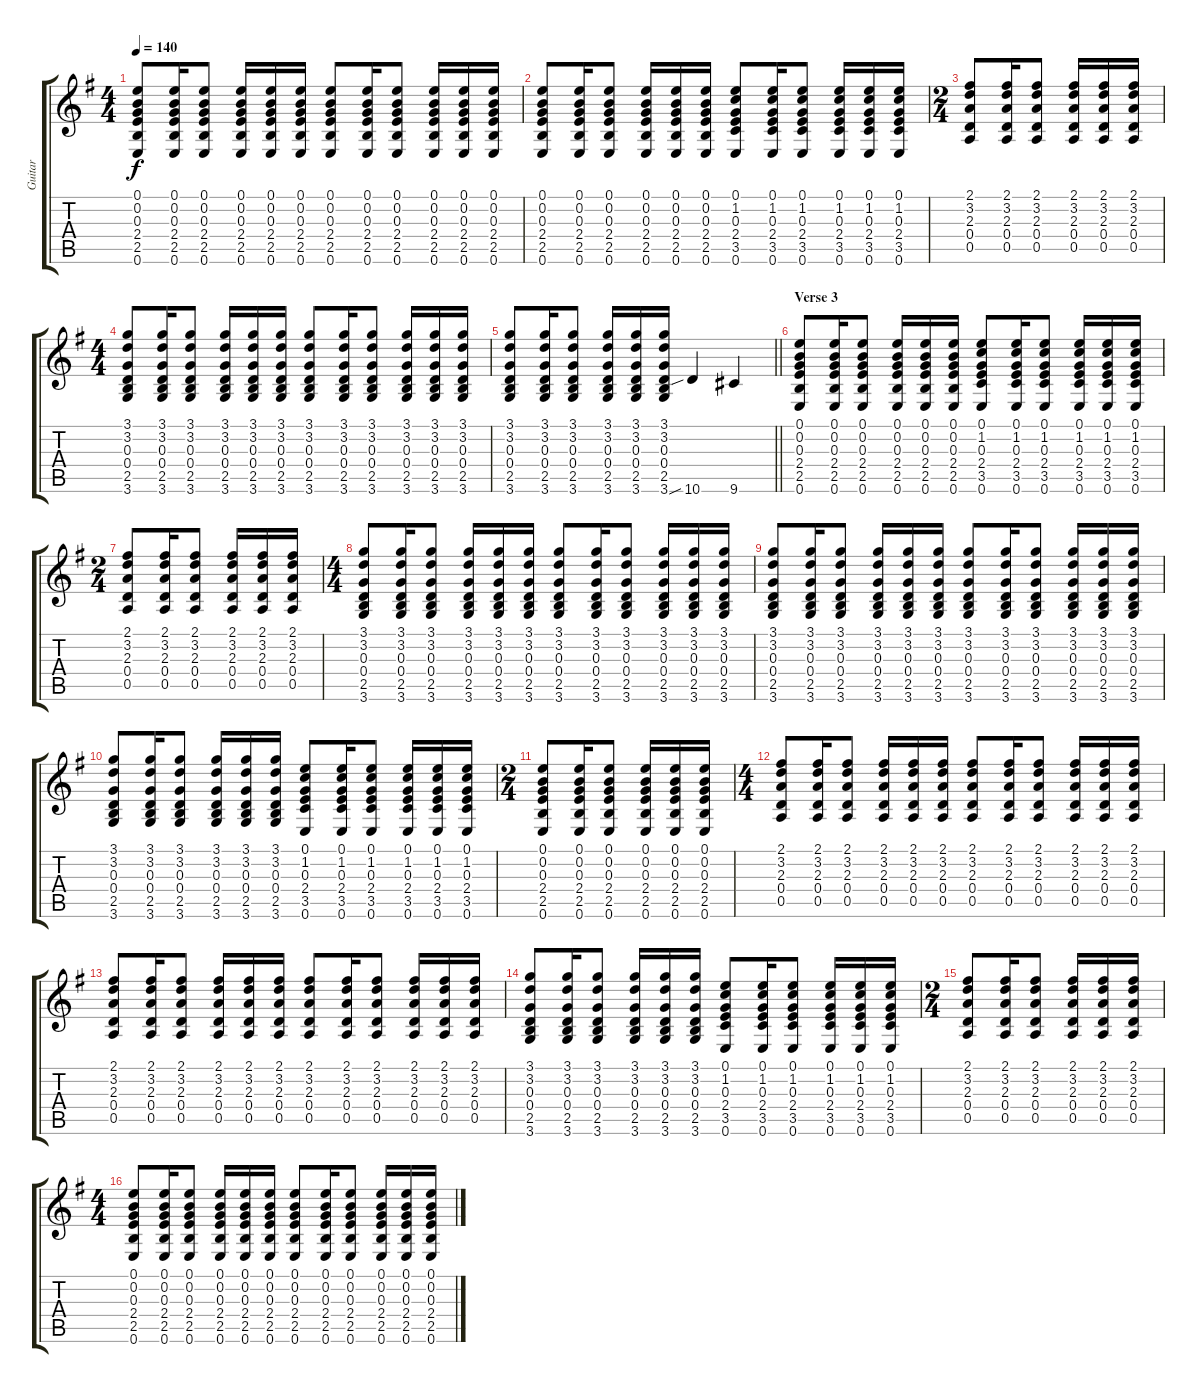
\track ("Guitar" "Guitar") {instrument distortionguitar}
\staff {score tabs}
\tuning (E4 B3 G3 D3 A2 E2) {hide}
\ts (4 4)
\tempo 140
\clef g2
\ks g
(0.1 0.2 0.3 2.4 2.5 0.6).8{dy f} (0.1 0.2 0.3 2.4 2.5 0.6).16 (0.1 0.2 0.3 2.4 2.5 0.6).8 (0.1 0.2 0.3 2.4 2.5 0.6).16 (0.1 0.2 0.3 2.4 2.5 0.6).16 (0.1 0.2 0.3 2.4 2.5 0.6).16 (0.1 0.2 0.3 2.4 2.5 0.6).8 (0.1 0.2 0.3 2.4 2.5 0.6).16 (0.1 0.2 0.3 2.4 2.5 0.6).8 (0.1 0.2 0.3 2.4 2.5 0.6).16 (0.1 0.2 0.3 2.4 2.5 0.6).16 (0.1 0.2 0.3 2.4 2.5 0.6).16 |
(0.1 0.2 0.3 2.4 2.5 0.6).8 (0.1 0.2 0.3 2.4 2.5 0.6).16 (0.1 0.2 0.3 2.4 2.5 0.6).8 (0.1 0.2 0.3 2.4 2.5 0.6).16 (0.1 0.2 0.3 2.4 2.5 0.6).16 (0.1 0.2 0.3 2.4 2.5 0.6).16 (0.1 1.2 0.3 2.4 3.5 0.6).8 (0.1 1.2 0.3 2.4 3.5 0.6).16 (0.1 1.2 0.3 2.4 3.5 0.6).8 (0.1 1.2 0.3 2.4 3.5 0.6).16 (0.1 1.2 0.3 2.4 3.5 0.6).16 (0.1 1.2 0.3 2.4 3.5 0.6).16 |
\ts (2 4)
(2.1 3.2 2.3 0.4 0.5).8 (2.1 3.2 2.3 0.4 0.5).16 (2.1 3.2 2.3 0.4 0.5).8 (2.1 3.2 2.3 0.4 0.5).16 (2.1 3.2 2.3 0.4 0.5).16 (2.1 3.2 2.3 0.4 0.5).16 |
\ts (4 4)
(3.1 3.2 0.3 0.4 2.5 3.6).8 (3.1 3.2 0.3 0.4 2.5 3.6).16 (3.1 3.2 0.3 0.4 2.5 3.6).8 (3.1 3.2 0.3 0.4 2.5 3.6).16 (3.1 3.2 0.3 0.4 2.5 3.6).16 (3.1 3.2 0.3 0.4 2.5 3.6).16 (3.1 3.2 0.3 0.4 2.5 3.6).8 (3.1 3.2 0.3 0.4 2.5 3.6).16 (3.1 3.2 0.3 0.4 2.5 3.6).8 (3.1 3.2 0.3 0.4 2.5 3.6).16 (3.1 3.2 0.3 0.4 2.5 3.6).16 (3.1 3.2 0.3 0.4 2.5 3.6).16 |
\barLineRight lightlight
(3.1 3.2 0.3 0.4 2.5 3.6).8 (3.1 3.2 0.3 0.4 2.5 3.6).16 (3.1 3.2 0.3 0.4 2.5 3.6).8 (3.1 3.2 0.3 0.4 2.5 3.6).16 (3.1 3.2 0.3 0.4 2.5 3.6).16 (3.1 3.2 0.3 0.4 2.5 3.6).16 10.6{sib}.4 9.6.4 |
\section ("" "Verse 3")
(0.1 0.2 0.3 2.4 2.5 0.6).8 (0.1 0.2 0.3 2.4 2.5 0.6).16 (0.1 0.2 0.3 2.4 2.5 0.6).8 (0.1 0.2 0.3 2.4 2.5 0.6).16 (0.1 0.2 0.3 2.4 2.5 0.6).16 (0.1 0.2 0.3 2.4 2.5 0.6).16 (0.1 1.2 0.3 2.4 3.5 0.6).8 (0.1 1.2 0.3 2.4 3.5 0.6).16 (0.1 1.2 0.3 2.4 3.5 0.6).8 (0.1 1.2 0.3 2.4 3.5 0.6).16 (0.1 1.2 0.3 2.4 3.5 0.6).16 (0.1 1.2 0.3 2.4 3.5 0.6).16 |
\ts (2 4)
(2.1 3.2 2.3 0.4 0.5).8 (2.1 3.2 2.3 0.4 0.5).16 (2.1 3.2 2.3 0.4 0.5).8 (2.1 3.2 2.3 0.4 0.5).16 (2.1 3.2 2.3 0.4 0.5).16 (2.1 3.2 2.3 0.4 0.5).16 |
\ts (4 4)
(3.1 3.2 0.3 0.4 2.5 3.6).8 (3.1 3.2 0.3 0.4 2.5 3.6).16 (3.1 3.2 0.3 0.4 2.5 3.6).8 (3.1 3.2 0.3 0.4 2.5 3.6).16 (3.1 3.2 0.3 0.4 2.5 3.6).16 (3.1 3.2 0.3 0.4 2.5 3.6).16 (3.1 3.2 0.3 0.4 2.5 3.6).8 (3.1 3.2 0.3 0.4 2.5 3.6).16 (3.1 3.2 0.3 0.4 2.5 3.6).8 (3.1 3.2 0.3 0.4 2.5 3.6).16 (3.1 3.2 0.3 0.4 2.5 3.6).16 (3.1 3.2 0.3 0.4 2.5 3.6).16 |
(3.1 3.2 0.3 0.4 2.5 3.6).8 (3.1 3.2 0.3 0.4 2.5 3.6).16 (3.1 3.2 0.3 0.4 2.5 3.6).8 (3.1 3.2 0.3 0.4 2.5 3.6).16 (3.1 3.2 0.3 0.4 2.5 3.6).16 (3.1 3.2 0.3 0.4 2.5 3.6).16 (3.1 3.2 0.3 0.4 2.5 3.6).8 (3.1 3.2 0.3 0.4 2.5 3.6).16 (3.1 3.2 0.3 0.4 2.5 3.6).8 (3.1 3.2 0.3 0.4 2.5 3.6).16 (3.1 3.2 0.3 0.4 2.5 3.6).16 (3.1 3.2 0.3 0.4 2.5 3.6).16 |
(3.1 3.2 0.3 0.4 2.5 3.6).8 (3.1 3.2 0.3 0.4 2.5 3.6).16 (3.1 3.2 0.3 0.4 2.5 3.6).8 (3.1 3.2 0.3 0.4 2.5 3.6).16 (3.1 3.2 0.3 0.4 2.5 3.6).16 (3.1 3.2 0.3 0.4 2.5 3.6).16 (0.1 1.2 0.3 2.4 3.5 0.6).8 (0.1 1.2 0.3 2.4 3.5 0.6).16 (0.1 1.2 0.3 2.4 3.5 0.6).8 (0.1 1.2 0.3 2.4 3.5 0.6).16 (0.1 1.2 0.3 2.4 3.5 0.6).16 (0.1 1.2 0.3 2.4 3.5 0.6).16 |
\ts (2 4)
(0.1 0.2 0.3 2.4 2.5 0.6).8 (0.1 0.2 0.3 2.4 2.5 0.6).16 (0.1 0.2 0.3 2.4 2.5 0.6).8 (0.1 0.2 0.3 2.4 2.5 0.6).16 (0.1 0.2 0.3 2.4 2.5 0.6).16 (0.1 0.2 0.3 2.4 2.5 0.6).16 |
\ts (4 4)
(2.1 3.2 2.3 0.4 0.5).8 (2.1 3.2 2.3 0.4 0.5).16 (2.1 3.2 2.3 0.4 0.5).8 (2.1 3.2 2.3 0.4 0.5).16 (2.1 3.2 2.3 0.4 0.5).16 (2.1 3.2 2.3 0.4 0.5).16 (2.1 3.2 2.3 0.4 0.5).8 (2.1 3.2 2.3 0.4 0.5).16 (2.1 3.2 2.3 0.4 0.5).8 (2.1 3.2 2.3 0.4 0.5).16 (2.1 3.2 2.3 0.4 0.5).16 (2.1 3.2 2.3 0.4 0.5).16 |
(2.1 3.2 2.3 0.4 0.5).8 (2.1 3.2 2.3 0.4 0.5).16 (2.1 3.2 2.3 0.4 0.5).8 (2.1 3.2 2.3 0.4 0.5).16 (2.1 3.2 2.3 0.4 0.5).16 (2.1 3.2 2.3 0.4 0.5).16 (2.1 3.2 2.3 0.4 0.5).8 (2.1 3.2 2.3 0.4 0.5).16 (2.1 3.2 2.3 0.4 0.5).8 (2.1 3.2 2.3 0.4 0.5).16 (2.1 3.2 2.3 0.4 0.5).16 (2.1 3.2 2.3 0.4 0.5).16 |
(3.1 3.2 0.3 0.4 2.5 3.6).8 (3.1 3.2 0.3 0.4 2.5 3.6).16 (3.1 3.2 0.3 0.4 2.5 3.6).8 (3.1 3.2 0.3 0.4 2.5 3.6).16 (3.1 3.2 0.3 0.4 2.5 3.6).16 (3.1 3.2 0.3 0.4 2.5 3.6).16 (0.1 1.2 0.3 2.4 3.5 0.6).8 (0.1 1.2 0.3 2.4 3.5 0.6).16 (0.1 1.2 0.3 2.4 3.5 0.6).8 (0.1 1.2 0.3 2.4 3.5 0.6).16 (0.1 1.2 0.3 2.4 3.5 0.6).16 (0.1 1.2 0.3 2.4 3.5 0.6).16 |
\ts (2 4)
(2.1 3.2 2.3 0.4 0.5).8 (2.1 3.2 2.3 0.4 0.5).16 (2.1 3.2 2.3 0.4 0.5).8 (2.1 3.2 2.3 0.4 0.5).16 (2.1 3.2 2.3 0.4 0.5).16 (2.1 3.2 2.3 0.4 0.5).16 |
\ts (4 4)
(0.1 0.2 0.3 2.4 2.5 0.6).8 (0.1 0.2 0.3 2.4 2.5 0.6).16 (0.1 0.2 0.3 2.4 2.5 0.6).8 (0.1 0.2 0.3 2.4 2.5 0.6).16 (0.1 0.2 0.3 2.4 2.5 0.6).16 (0.1 0.2 0.3 2.4 2.5 0.6).16 (0.1 0.2 0.3 2.4 2.5 0.6).8 (0.1 0.2 0.3 2.4 2.5 0.6).16 (0.1 0.2 0.3 2.4 2.5 0.6).8 (0.1 0.2 0.3 2.4 2.5 0.6).16 (0.1 0.2 0.3 2.4 2.5 0.6).16 (0.1 0.2 0.3 2.4 2.5 0.6).16
